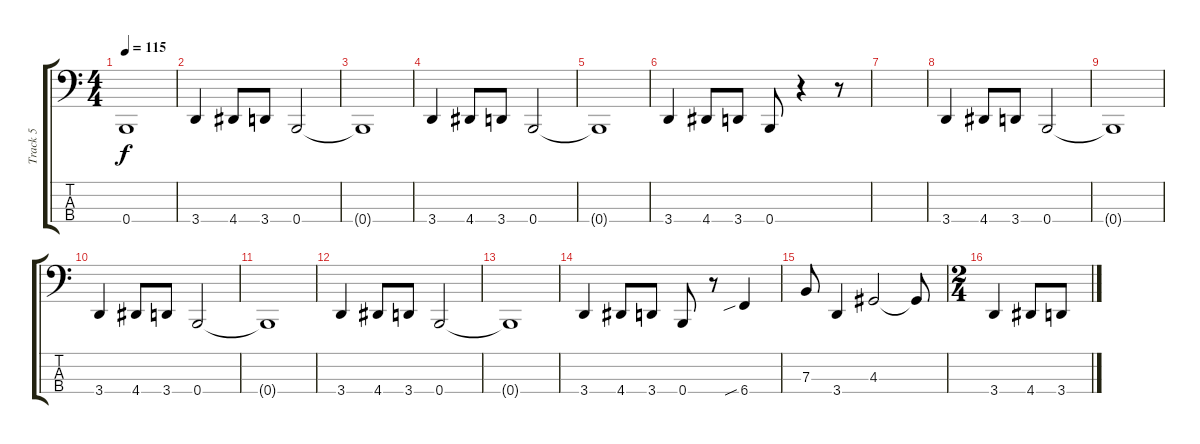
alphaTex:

\track ("Track 5" "Track 5") {instrument electricbasspick}
\staff {score tabs}
\tuning (D2 A1 E1 B0) {hide}
\ts (4 4)
\tempo 115
\clef f4
\ks c
0.4{t}.1{dy f} |
3.4.4 4.4.8 3.4.8 0.4.2 |
0.4{t}.1 |
3.4.4 4.4.8 3.4.8 0.4.2 |
0.4{t}.1 |
3.4.4 4.4.8 3.4.8 0.4.8 r.4 r.8 |
|
3.4.4 4.4.8 3.4.8 0.4.2 |
0.4{t}.1 |
3.4.4 4.4.8 3.4.8 0.4.2 |
0.4{t}.1 |
3.4.4 4.4.8 3.4.8 0.4.2 |
0.4{t}.1 |
3.4.4 4.4.8 3.4.8 0.4.8 r.8 6.4{sib}.4 |
7.3.8 3.4.4 4.3.2 4.3{t}.8 |
\ts (2 4)
3.4.4 4.4.8 3.4.8
